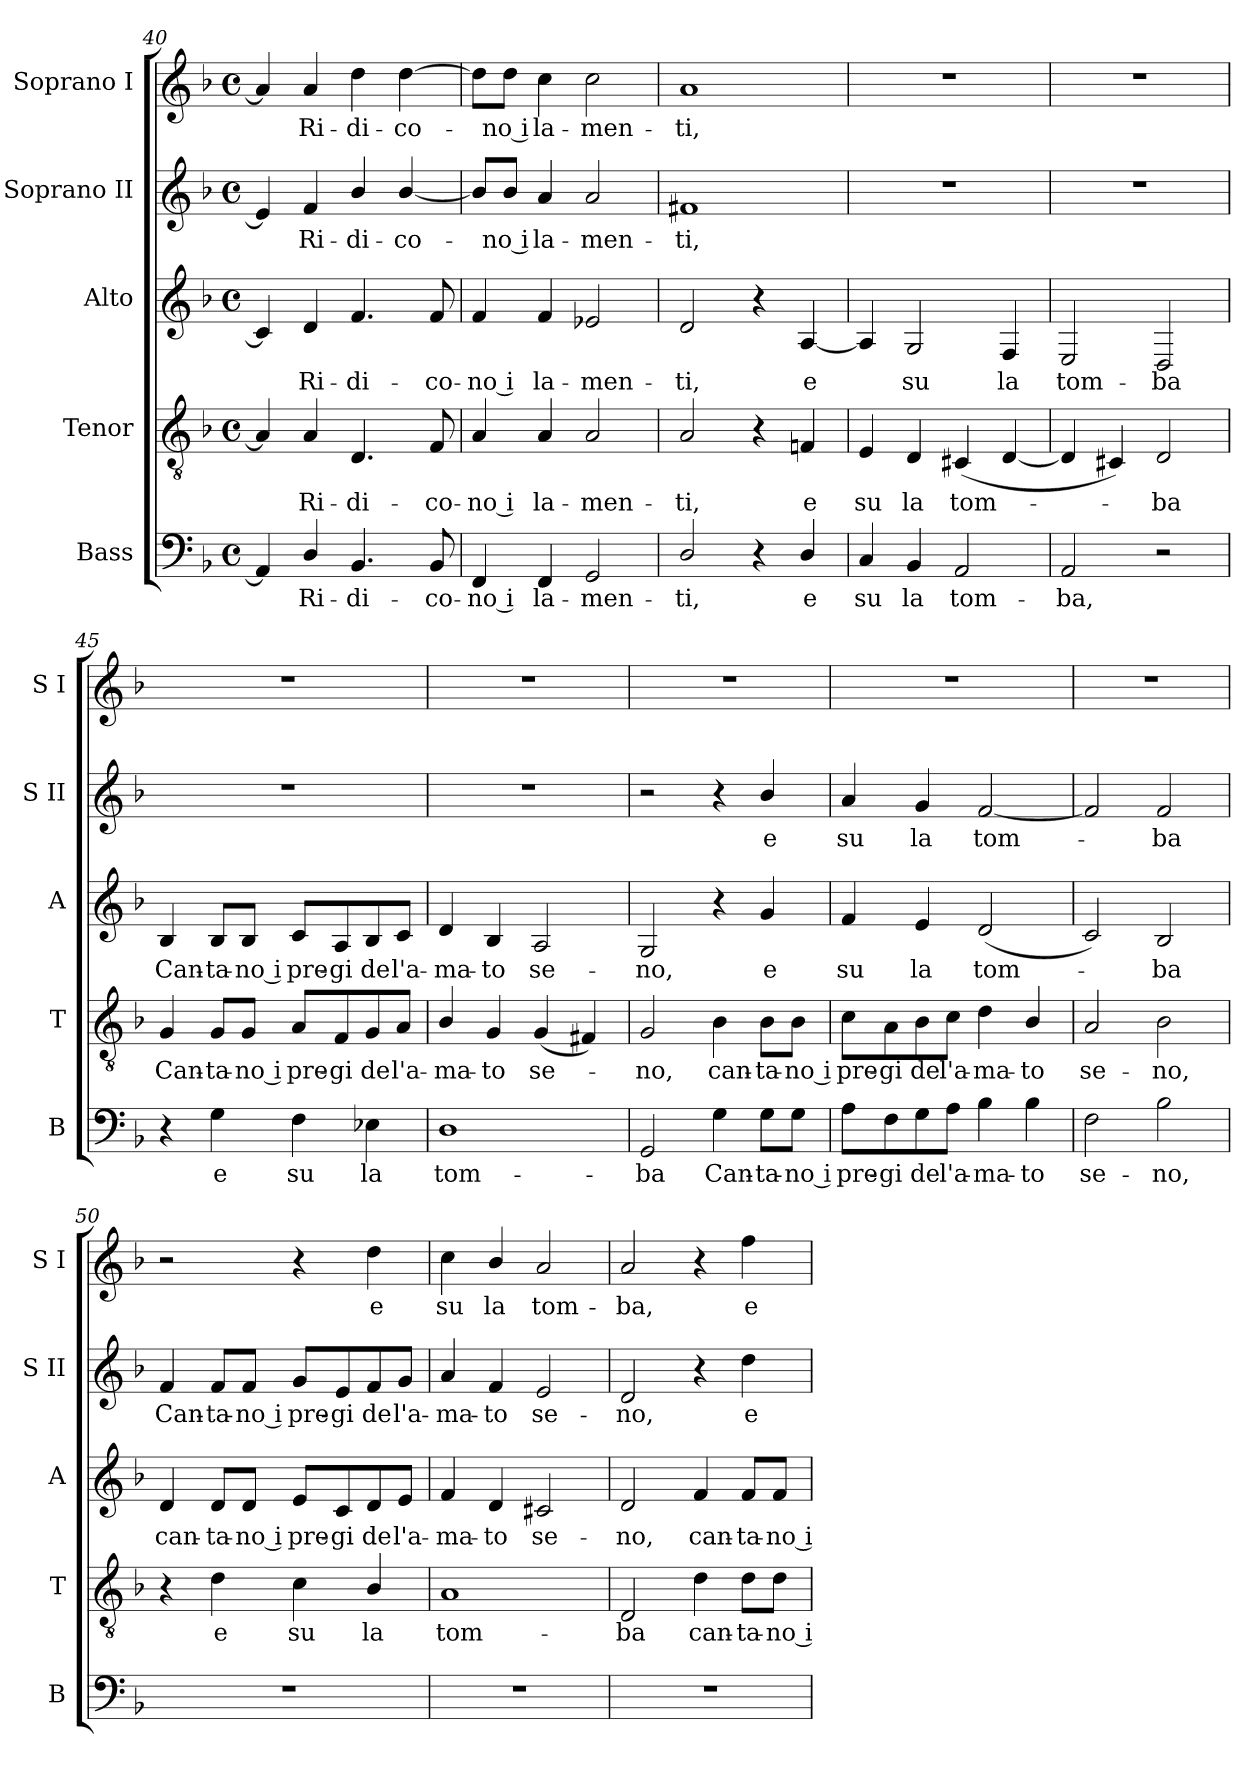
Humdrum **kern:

**kern	**text	**kern	**text	**kern	**text	**kern	**text	**kern	**text
*part5	*part5	*part4	*part4	*part3	*part3	*part2	*part2	*part1	*part1
*staff5	*staff5	*staff4	*staff4	*staff3	*staff3	*staff2	*staff2	*staff1	*staff1
*I"Bass	*	*I"Tenor	*	*I"Alto	*	*I"Soprano II	*	*I"Soprano I	*
*I'B	*	*I'T	*	*I'A	*	*I'S II	*	*I'S I	*
*clefF4	*	*clefGv2	*	*clefG2	*	*clefG2	*	*clefG2	*
*k[b-]	*	*k[b-]	*	*k[b-]	*	*k[b-]	*	*k[b-]	*
*F:	*	*F:	*	*F:	*	*F:	*	*F:	*
*M4/4	*	*M4/4	*	*M4/4	*	*M4/4	*	*M4/4	*
*met(c)	*	*met(c)	*	*met(c)	*	*met(c)	*	*met(c)	*
=40	=40	=40	=40	=40	=40	=40	=40	=40	=40
4AA/]	.	4A/]	.	4c#/]	.	4e/]	.	4a/]	.
!	!LO:LY:b	!	!LO:LY:b	!	!LO:LY:b	!	!LO:LY:b	!	!LO:LY:b
4D/	Ri-	4A/	Ri-	4d/	Ri-	4f/	Ri-	4a/	Ri-
!	!LO:LY:b	!	!LO:LY:b	!	!LO:LY:b	!	!LO:LY:b	!	!LO:LY:b
4.BB-/	-di-	4.D/	-di-	4.f/	-di-	4b-/	-di-	4dd\	-di-
!	!	!	!	!	!	!	!LO:LY:b	!	!LO:LY:b
.	.	.	.	.	.	[4b-/	-co-	[4dd\	-co-
!	!LO:LY:b	!	!LO:LY:b	!	!LO:LY:b	!	!	!	!
8BB-/	-co-	8F/	-co-	8f/	-co-	.	.	.	.
=41	=41	=41	=41	=41	=41	=41	=41	=41	=41
!	!LO:LY:b	!	!LO:LY:b	!	!LO:LY:b	!	!	!	!
4FF/	-no i	4A/	-no i	4f/	-no i	8b-/L]	.	8dd\L]	.
!	!	!	!	!	!	!	!LO:LY:b	!	!LO:LY:b
.	.	.	.	.	.	8b-/J	no i	8dd\J	no i
!	!LO:LY:b	!	!LO:LY:b	!	!LO:LY:b	!	!LO:LY:b	!	!LO:LY:b
4FF/	la-	4A/	la-	4f/	la-	4a/	la-	4cc\	la-
!	!LO:LY:b	!	!LO:LY:b	!	!LO:LY:b	!	!LO:LY:b	!	!LO:LY:b
2GG/	-men-	2A/	-men-	2e-X/	-men-	2a/	-men-	2cc\	-men-
=42	=42	=42	=42	=42	=42	=42	=42	=42	=42
!	!LO:LY:b	!	!LO:LY:b	!	!LO:LY:b	!	!LO:LY:b	!	!LO:LY:b
2D/	-ti,	2A/	-ti,	2d/	-ti,	1f#X	-ti,	1a	-ti,
4r	.	4r	.	4r	.	.	.	.	.
!	!LO:LY:b	!	!LO:LY:b	!	!LO:LY:b	!	!	!	!
4D/	e	4Fni/	e	[4A/	e	.	.	.	.
=43	=43	=43	=43	=43	=43	=43	=43	=43	=43
!	!LO:LY:b	!	!LO:LY:b	!	!	!	!	!	!
4C/	su	4E/	su	4A/]	.	1r	.	1r	.
!	!LO:LY:b	!	!LO:LY:b	!	!LO:LY:b	!	!	!	!
4BB-/	la	4D/	la	2G/	su	.	.	.	.
!	!LO:LY:b	!	!LO:LY:b	!	!	!	!	!	!
2AA/	tom-	(<4C#X/	tom-	.	.	.	.	.	.
!	!	!	!	!	!LO:LY:b	!	!	!	!
.	.	[4D/	.	4F/	la	.	.	.	.
=44	=44	=44	=44	=44	=44	=44	=44	=44	=44
!	!LO:LY:b	!	!	!	!LO:LY:b	!	!	!	!
2AA/	-ba,	4D/]	.	2E/	tom-	1r	.	1r	.
.	.	4C#X/)	.	.	.	.	.	.	.
!	!	!	!LO:LY:b	!	!LO:LY:b	!	!	!	!
2r	.	2D/	ba	2D/	-ba	.	.	.	.
!!LO:LB:g=z
=45	=45	=45	=45	=45	=45	=45	=45	=45	=45
!	!	!	!LO:LY:b	!	!LO:LY:b	!	!	!	!
4r	.	4G/	Can-	4B-/	Can-	1r	.	1r	.
!	!LO:LY:b	!	!LO:LY:b	!	!LO:LY:b	!	!	!	!
4G\	e	8G/L	-ta-	8B-/L	-ta-	.	.	.	.
!	!	!	!LO:LY:b	!	!LO:LY:b	!	!	!	!
.	.	8G/J	-no i	8B-/J	-no i	.	.	.	.
!	!LO:LY:b	!	!LO:LY:b	!	!LO:LY:b	!	!	!	!
4F\	su	8A/L	pre-	8c/L	pre-	.	.	.	.
!	!	!	!LO:LY:b	!	!LO:LY:b	!	!	!	!
.	.	8F/	-gi	8A/	-gi	.	.	.	.
!	!LO:LY:b	!	!LO:LY:b	!	!LO:LY:b	!	!	!	!
4E-X\	la	8G/	de	8B-/	de	.	.	.	.
!	!	!	!LO:LY:b	!	!LO:LY:b	!	!	!	!
.	.	8A/J	l'a-	8c/J	l'a-	.	.	.	.
=46	=46	=46	=46	=46	=46	=46	=46	=46	=46
!	!LO:LY:b	!	!LO:LY:b	!	!LO:LY:b	!	!	!	!
1D	tom-	4B-/	-ma-	4d/	-ma-	1r	.	1r	.
!	!	!	!LO:LY:b	!	!LO:LY:b	!	!	!	!
.	.	4G/	-to	4B-/	-to	.	.	.	.
!	!	!	!LO:LY:b	!	!LO:LY:b	!	!	!	!
.	.	(<4G/	se-	2A/	se-	.	.	.	.
.	.	4F#X/)	.	.	.	.	.	.	.
=47	=47	=47	=47	=47	=47	=47	=47	=47	=47
!	!LO:LY:b	!	!LO:LY:b	!	!LO:LY:b	!	!	!	!
2GG/	-ba	2G/	no,	2G/	-no,	2r	.	1r	.
!	!LO:LY:b	!	!LO:LY:b	!	!	!	!	!	!
4G\	Can-	4B-\	can-	4r	.	4r	.	.	.
!	!LO:LY:b	!	!LO:LY:b	!	!LO:LY:b	!	!LO:LY:b	!	!
8G\L	-ta-	8B-\L	-ta-	4g/	e	4b-/	e	.	.
!	!LO:LY:b	!	!LO:LY:b	!	!	!	!	!	!
8G\J	-no i	8B-\J	-no i	.	.	.	.	.	.
=48	=48	=48	=48	=48	=48	=48	=48	=48	=48
!	!LO:LY:b	!	!LO:LY:b	!	!LO:LY:b	!	!LO:LY:b	!	!
8A\L	pre-	8c\L	pre-	4f/	su	4a/	su	1r	.
!	!LO:LY:b	!	!LO:LY:b	!	!	!	!	!	!
8F\	-gi	8A\	-gi	.	.	.	.	.	.
!	!LO:LY:b	!	!LO:LY:b	!	!LO:LY:b	!	!LO:LY:b	!	!
8G\	de	8B-\	de	4e/	la	4g/	la	.	.
!	!LO:LY:b	!	!LO:LY:b	!	!	!	!	!	!
8A\J	l'a-	8c\J	l'a-	.	.	.	.	.	.
!	!LO:LY:b	!	!LO:LY:b	!	!LO:LY:b	!	!LO:LY:b	!	!
4B-\	-ma-	4d\	-ma-	(<2d/	tom-	[2f/	tom-	.	.
!	!LO:LY:b	!	!LO:LY:b	!	!	!	!	!	!
4B-\	-to	4B-/	-to	.	.	.	.	.	.
=49	=49	=49	=49	=49	=49	=49	=49	=49	=49
!	!LO:LY:b	!	!LO:LY:b	!	!	!	!	!	!
2F\	se-	2A/	se-	2c/)	.	2f/]	.	1r	.
!	!LO:LY:b	!	!LO:LY:b	!	!LO:LY:b	!	!LO:LY:b	!	!
2B-\	-no,	2B-\	-no,	2B-/	ba	2f/	ba	.	.
=50	=50	=50	=50	=50	=50	=50	=50	=50	=50
!	!	!	!	!	!LO:LY:b	!	!LO:LY:b	!	!
1r	.	4r	.	4d/	can-	4f/	Can-	2r	.
!	!	!	!LO:LY:b	!	!LO:LY:b	!	!LO:LY:b	!	!
.	.	4d\	e	8d/L	-ta-	8f/L	-ta-	.	.
!	!	!	!	!	!LO:LY:b	!	!LO:LY:b	!	!
.	.	.	.	8d/J	-no i	8f/J	-no i	.	.
!	!	!	!LO:LY:b	!	!LO:LY:b	!	!LO:LY:b	!	!
.	.	4c\	su	8e/L	pre-	8g/L	pre-	4r	.
!	!	!	!	!	!LO:LY:b	!	!LO:LY:b	!	!
.	.	.	.	8c/	-gi	8e/	-gi	.	.
!	!	!	!LO:LY:b	!	!LO:LY:b	!	!LO:LY:b	!	!LO:LY:b
.	.	4B-/	la	8d/	de	8f/	de	4dd\	e
!	!	!	!	!	!LO:LY:b	!	!LO:LY:b	!	!
.	.	.	.	8e/J	l'a-	8g/J	l'a-	.	.
!!LO:LB:g=z
=51	=51	=51	=51	=51	=51	=51	=51	=51	=51
!	!	!	!LO:LY:b	!	!LO:LY:b	!	!LO:LY:b	!	!LO:LY:b
1r	.	1A	tom-	4f/	-ma-	4a/	-ma-	4cc\	su
!	!	!	!	!	!LO:LY:b	!	!LO:LY:b	!	!LO:LY:b
.	.	.	.	4d/	-to	4f/	-to	4b-/	la
!	!	!	!	!	!LO:LY:b	!	!LO:LY:b	!	!LO:LY:b
.	.	.	.	2c#X/	se-	2e/	se-	2a/	tom-
=52	=52	=52	=52	=52	=52	=52	=52	=52	=52
!	!	!	!LO:LY:b	!	!LO:LY:b	!	!LO:LY:b	!	!LO:LY:b
1r	.	2D/	-ba	2d/	-no,	2d/	-no,	2a/	-ba,
!	!	!	!LO:LY:b	!	!LO:LY:b	!	!	!	!
.	.	4d\	can-	4f/	can-	4r	.	4r	.
!	!	!	!LO:LY:b	!	!LO:LY:b	!	!LO:LY:b	!	!LO:LY:b
.	.	8d\L	-ta-	8f/L	-ta-	4dd\	e	4ff\	e
!	!	!	!LO:LY:b	!	!LO:LY:b	!	!	!	!
.	.	8d\J	-no i	8f/J	-no i	.	.	.	.
=	=	=	=	=	=	=	=	=	=
*-	*-	*-	*-	*-	*-	*-	*-	*-	*-
